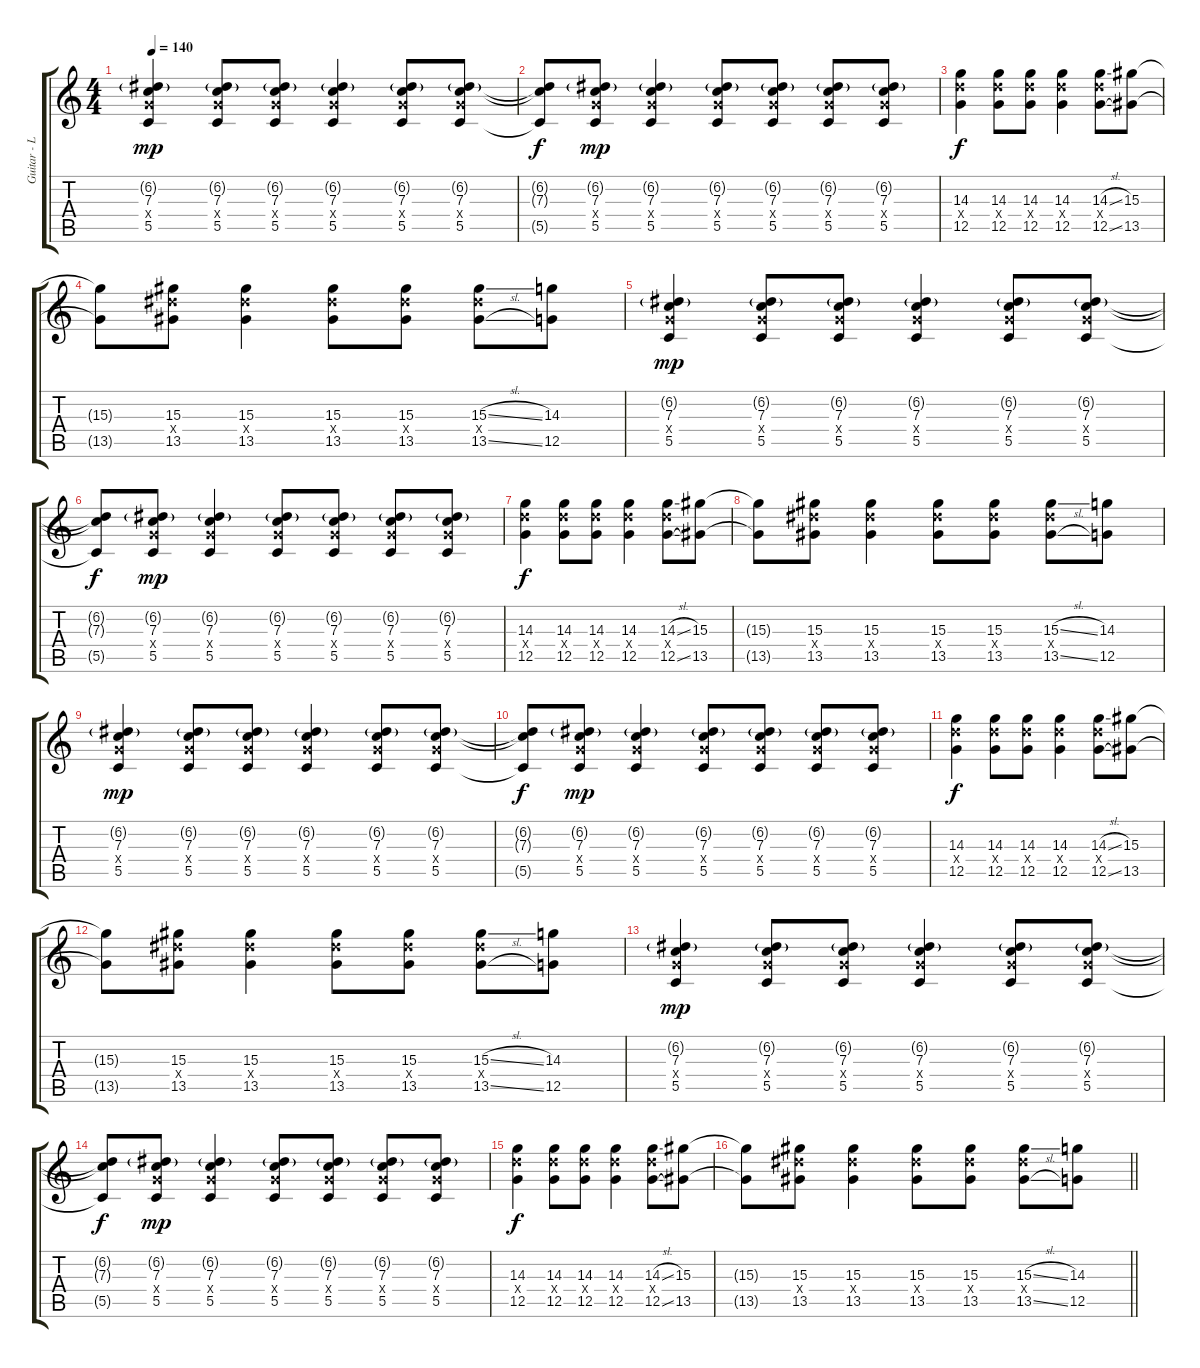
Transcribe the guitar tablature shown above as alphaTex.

\track ("Guitar - Left" "Guitar - L") {instrument distortionguitar}
\staff {score tabs}
\tuning (D4 A3 F3 C3 G2 C2) {hide}
\ts (4 4)
\tempo 140
\clef g2
\ks c
(6.2{g} 7.3 7.4{x} 5.5).4{dy mp} (6.2{g} 7.3 7.4{x} 5.5).8 (6.2{g} 7.3 7.4{x} 5.5).8 (6.2{g} 7.3 7.4{x} 5.5).4 (6.2{g} 7.3 7.4{x} 5.5).8 (6.2{g} 7.3 7.4{x} 5.5).8 |
(6.2{t} 7.3{t} 5.5{t}).8{dy f} (6.2{g} 7.3 7.4{x} 5.5).8{dy mp} (6.2{g} 7.3 7.4{x} 5.5).4 (6.2{g} 7.3 7.4{x} 5.5).8 (6.2{g} 7.3 7.4{x} 5.5).8 (6.2{g} 7.3 7.4{x} 5.5).8 (6.2{g} 7.3 7.4{x} 5.5).8 |
(14.3 14.4{x} 12.5).4{dy f} (14.3 14.4{x} 12.5).8 (14.3 14.4{x} 12.5).8 (14.3 14.4{x} 12.5).4 (14.3{sl} 14.4{x} 12.5{sl}).8 (15.3 13.5).8 |
(15.3{t} 13.5{t}).8 (15.3 15.4{x} 13.5).8 (15.3 15.4{x} 13.5).4 (15.3 15.4{x} 13.5).8 (15.3 15.4{x} 13.5).8 (15.3{sl} 15.4{x} 13.5{sl}).8 (14.3 12.5).8 |
(6.2{g} 7.3 7.4{x} 5.5).4{dy mp} (6.2{g} 7.3 7.4{x} 5.5).8 (6.2{g} 7.3 7.4{x} 5.5).8 (6.2{g} 7.3 7.4{x} 5.5).4 (6.2{g} 7.3 7.4{x} 5.5).8 (6.2{g} 7.3 7.4{x} 5.5).8 |
(6.2{t} 7.3{t} 5.5{t}).8{dy f} (6.2{g} 7.3 7.4{x} 5.5).8{dy mp} (6.2{g} 7.3 7.4{x} 5.5).4 (6.2{g} 7.3 7.4{x} 5.5).8 (6.2{g} 7.3 7.4{x} 5.5).8 (6.2{g} 7.3 7.4{x} 5.5).8 (6.2{g} 7.3 7.4{x} 5.5).8 |
(14.3 14.4{x} 12.5).4{dy f} (14.3 14.4{x} 12.5).8 (14.3 14.4{x} 12.5).8 (14.3 14.4{x} 12.5).4 (14.3{sl} 14.4{x} 12.5{sl}).8 (15.3 13.5).8 |
(15.3{t} 13.5{t}).8 (15.3 15.4{x} 13.5).8 (15.3 15.4{x} 13.5).4 (15.3 15.4{x} 13.5).8 (15.3 15.4{x} 13.5).8 (15.3{sl} 15.4{x} 13.5{sl}).8 (14.3 12.5).8 |
(6.2{g} 7.3 7.4{x} 5.5).4{dy mp} (6.2{g} 7.3 7.4{x} 5.5).8 (6.2{g} 7.3 7.4{x} 5.5).8 (6.2{g} 7.3 7.4{x} 5.5).4 (6.2{g} 7.3 7.4{x} 5.5).8 (6.2{g} 7.3 7.4{x} 5.5).8 |
(6.2{t} 7.3{t} 5.5{t}).8{dy f} (6.2{g} 7.3 7.4{x} 5.5).8{dy mp} (6.2{g} 7.3 7.4{x} 5.5).4 (6.2{g} 7.3 7.4{x} 5.5).8 (6.2{g} 7.3 7.4{x} 5.5).8 (6.2{g} 7.3 7.4{x} 5.5).8 (6.2{g} 7.3 7.4{x} 5.5).8 |
(14.3 14.4{x} 12.5).4{dy f} (14.3 14.4{x} 12.5).8 (14.3 14.4{x} 12.5).8 (14.3 14.4{x} 12.5).4 (14.3{sl} 14.4{x} 12.5{sl}).8 (15.3 13.5).8 |
(15.3{t} 13.5{t}).8 (15.3 15.4{x} 13.5).8 (15.3 15.4{x} 13.5).4 (15.3 15.4{x} 13.5).8 (15.3 15.4{x} 13.5).8 (15.3{sl} 15.4{x} 13.5{sl}).8 (14.3 12.5).8 |
(6.2{g} 7.3 7.4{x} 5.5).4{dy mp} (6.2{g} 7.3 7.4{x} 5.5).8 (6.2{g} 7.3 7.4{x} 5.5).8 (6.2{g} 7.3 7.4{x} 5.5).4 (6.2{g} 7.3 7.4{x} 5.5).8 (6.2{g} 7.3 7.4{x} 5.5).8 |
(6.2{t} 7.3{t} 5.5{t}).8{dy f} (6.2{g} 7.3 7.4{x} 5.5).8{dy mp} (6.2{g} 7.3 7.4{x} 5.5).4 (6.2{g} 7.3 7.4{x} 5.5).8 (6.2{g} 7.3 7.4{x} 5.5).8 (6.2{g} 7.3 7.4{x} 5.5).8 (6.2{g} 7.3 7.4{x} 5.5).8 |
(14.3 14.4{x} 12.5).4{dy f} (14.3 14.4{x} 12.5).8 (14.3 14.4{x} 12.5).8 (14.3 14.4{x} 12.5).4 (14.3{sl} 14.4{x} 12.5{sl}).8 (15.3 13.5).8 |
\barLineRight lightlight
(15.3{t} 13.5{t}).8 (15.3 15.4{x} 13.5).8 (15.3 15.4{x} 13.5).4 (15.3 15.4{x} 13.5).8 (15.3 15.4{x} 13.5).8 (15.3{sl} 15.4{x} 13.5{sl}).8 (14.3 12.5).8
